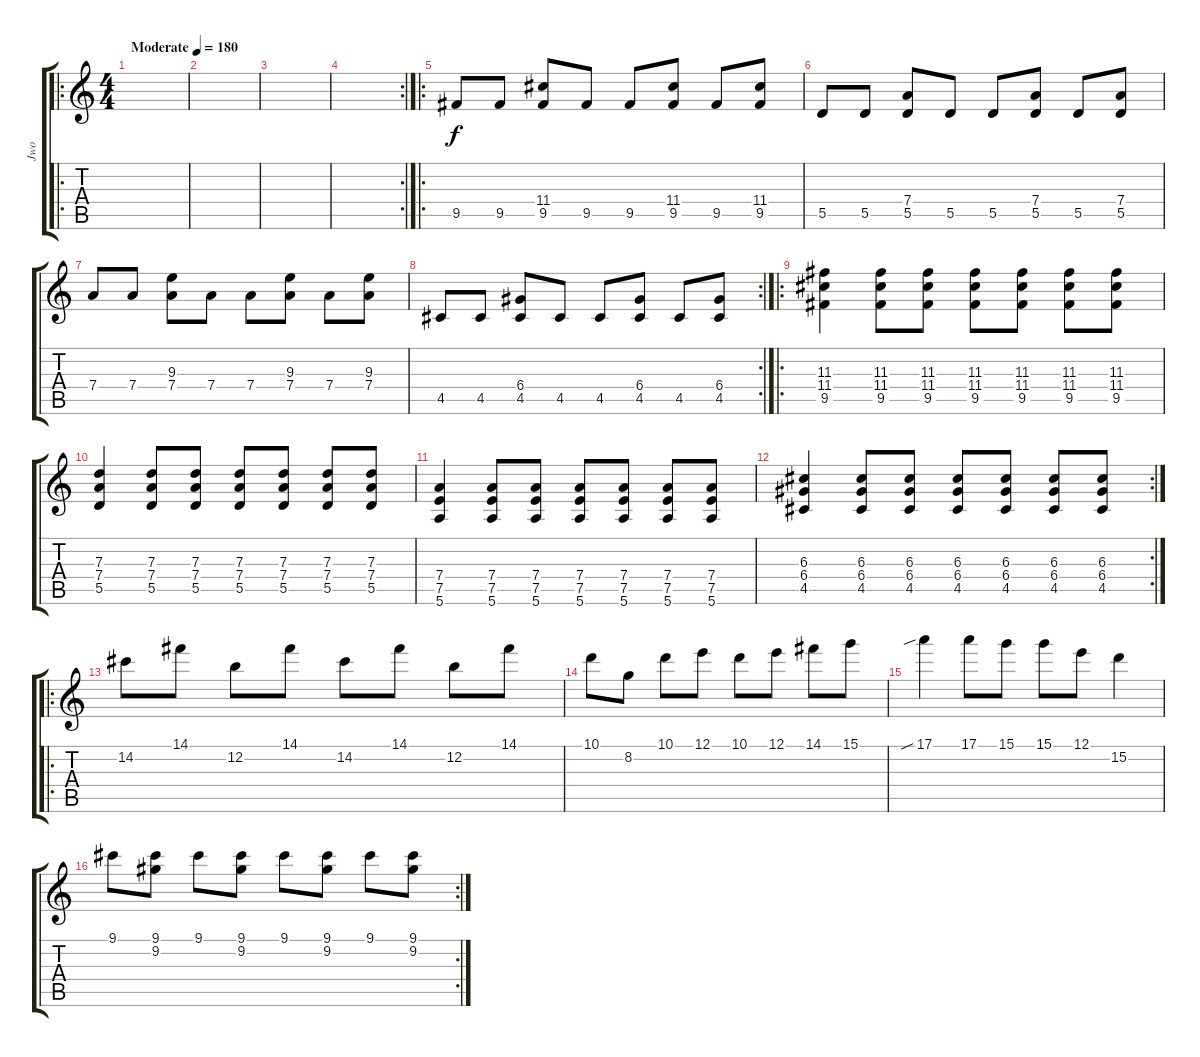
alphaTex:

\track ("Jwo" "Jwo") {instrument distortionguitar}
\staff {score tabs}
\tuning (E4 B3 G3 D3 A2 E2) {hide}
\ro
\ts (4 4)
\tempo (180 "Moderate")
\clef g2
\ks c
|
|
|
\rc 2
|
\ro
9.5.8 9.5.8 (11.4 9.5).8 9.5.8 9.5.8 (11.4 9.5).8 9.5.8 (11.4 9.5).8 |
5.5.8 5.5.8 (7.4 5.5).8 5.5.8 5.5.8 (7.4 5.5).8 5.5.8 (7.4 5.5).8 |
7.4.8 7.4.8 (9.3 7.4).8 7.4.8 7.4.8 (9.3 7.4).8 7.4.8 (9.3 7.4).8 |
\rc 2
4.5.8 4.5.8 (6.4 4.5).8 4.5.8 4.5.8 (6.4 4.5).8 4.5.8 (6.4 4.5).8 |
\ro
(11.3 11.4 9.5).4 (11.3 11.4 9.5).8 (11.3 11.4 9.5).8 (11.3 11.4 9.5).8 (11.3 11.4 9.5).8 (11.3 11.4 9.5).8 (11.3 11.4 9.5).8 |
(7.3 7.4 5.5).4 (7.3 7.4 5.5).8 (7.3 7.4 5.5).8 (7.3 7.4 5.5).8 (7.3 7.4 5.5).8 (7.3 7.4 5.5).8 (7.3 7.4 5.5).8 |
(7.4 7.5 5.6).4 (7.4 7.5 5.6).8 (7.4 7.5 5.6).8 (7.4 7.5 5.6).8 (7.4 7.5 5.6).8 (7.4 7.5 5.6).8 (7.4 7.5 5.6).8 |
\rc 2
(6.3 6.4 4.5).4 (6.3 6.4 4.5).8 (6.3 6.4 4.5).8 (6.3 6.4 4.5).8 (6.3 6.4 4.5).8 (6.3 6.4 4.5).8 (6.3 6.4 4.5).8 |
\ro
14.2.8 14.1.8 12.2.8 14.1.8 14.2.8 14.1.8 12.2.8 14.1.8 |
10.1.8 8.2.8 10.1.8 12.1.8 10.1.8 12.1.8 14.1.8 15.1.8 |
17.1{sib}.4 17.1.8 15.1.8 15.1.8 12.1.8 15.2.4 |
\rc 2
9.1.8 (9.1 9.2).8 9.1.8 (9.1 9.2).8 9.1.8 (9.1 9.2).8 9.1.8 (9.1 9.2).8
